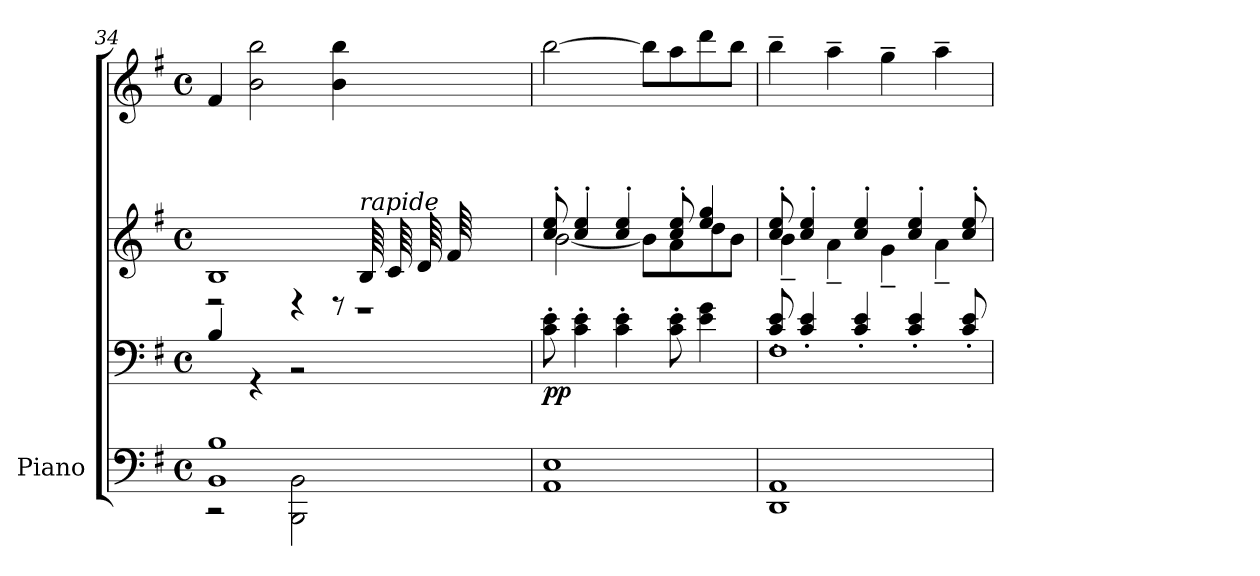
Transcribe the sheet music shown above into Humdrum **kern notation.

**kern	**kern	**kern	**kern	**dynam
*part1	*part1	*part1	*part1	*part1
*staff4	*staff3	*staff2	*staff1	*staff1/2/3/4
*I"Piano	*	*	*	*
*I'Pno.	*	*	*	*
*clefF4	*clefF4	*clefG2	*clefG2	*
*k[f#]	*k[f#]	*k[f#]	*k[f#]	*
*M4/4	*M4/4	*M4/4	*M4/4	*
*met(c)	*met(c)	*met(c)	*met(c)	*
=34	=34	=34	=34	=34
*^	*^	*^	*^	*
1BB 1B	2r	1r	4B/	1B	2r	4f#/	2...ryy	.
.	.	.	4r	.	.	2b\ 2bb\	.	.
.	2BBB\ 2BB\	.	2r	.	4r	.	.	.
.	.	.	.	.	8r	4b\ 4bb\	.	.
!	!	!	!	!	!LO:TX:a:i:t=rapide	!	!	!
.	.	.	.	.	64B/LLLL	.	.	.
.	.	.	.	.	64c/	.	.	.
.	.	.	.	.	64d/	.	.	.
.	.	.	.	.	64f#/	.	.	.
.	.	.	.	.	16ryy	.	64b\	.
.	.	.	.	.	.	.	64cc\	.
.	.	.	.	.	.	.	64dd\	.
.	.	.	.	.	.	.	64ff#\JJJJ	.
*v	*v	*	*	*	*	*	*	*
*	*v	*v	*	*	*	*	*
!!LO:PB:g=z
=35	=35	=35	=35	=35	=35	=35
!!LO:REH:place=s1:a:B:fs=14:t=D
!	!	!	!	!LO:TX:a:B:t=au Mouvt	!	!
!	!	!	!	!LO:TX:b:i:t=expressif	!	!
!	!	!	!	!	!	!LO:DY:b=3
!	!	!	!	!	!	!LO:DY:n=1:b
*	*	*	*	*v	*v	*
1AA 1E	8c\' 8e\'	8cc/' 8ee/'	[2b\	[2bb\	p p
.	4c\' 4e\'	4cc/' 4ee/'	.	.	.
.	4c\' 4e\'	4cc/' 4ee/'	.	.	.
.	.	.	8b\L]	8bb\L]	.
.	8c\' 8e\'	8cc/' 8ee/'	8a\	8aa\	.
.	4e\ 4g\	4ee/ 4gg/	8dd\	8ddd\	.
.	.	.	8b\J	8bb\J	.
=36	=36	=36	=36	=36	=36
*	*^	*	*	*	*
1DD 1AA	1F#	8c/' 8e/'	8cc/' 8ee/'	4b~\	4bb~\	.
.	.	4c/' 4e/'	4cc/' 4ee/'	.	.	.
.	.	.	.	4a~\	4aa~\	.
.	.	4c/' 4e/'	4cc/' 4ee/'	.	.	.
.	.	.	.	4g~\	4gg~\	.
.	.	4c/' 4e/'	4cc/' 4ee/'	.	.	.
.	.	.	.	4a~\	4aa~\	.
.	.	8c/' 8e/'	8cc/' 8ee/'	.	.	.
*	*v	*v	*	*	*	*
*	*	*v	*v	*	*
=	=	=	=	=
*-	*-	*-	*-	*-
